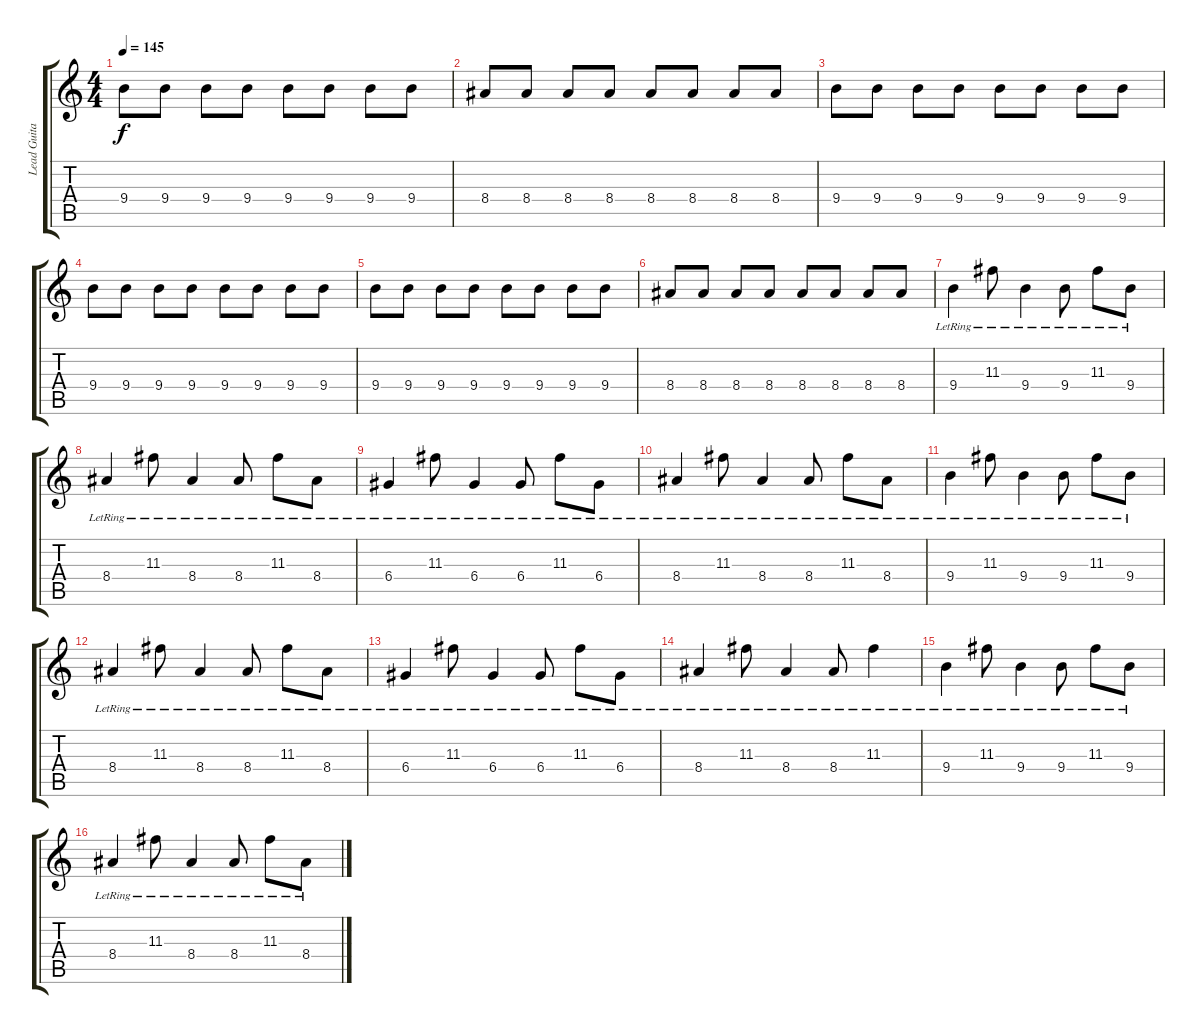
\track ("Lead Guitar" "Lead Guita") {instrument distortionguitar}
\staff {score tabs}
\tuning (E4 B3 G3 D3 A2 E2) {hide}
\ts (4 4)
\tempo 145
\clef g2
\ks c
9.4.8{dy f} 9.4.8 9.4.8 9.4.8 9.4.8 9.4.8 9.4.8 9.4.8 |
8.4.8 8.4.8 8.4.8 8.4.8 8.4.8 8.4.8 8.4.8 8.4.8 |
9.4.8 9.4.8 9.4.8 9.4.8 9.4.8 9.4.8 9.4.8 9.4.8 |
9.4.8 9.4.8 9.4.8 9.4.8 9.4.8 9.4.8 9.4.8 9.4.8 |
9.4.8 9.4.8 9.4.8 9.4.8 9.4.8 9.4.8 9.4.8 9.4.8 |
8.4.8 8.4.8 8.4.8 8.4.8 8.4.8 8.4.8 8.4.8 8.4.8 |
9.4{lr}.4{instrument acousticguitarsteel} 11.3{lr}.8 9.4{lr}.4 9.4{lr}.8 11.3{lr}.8 9.4{lr}.8 |
8.4{lr}.4 11.3{lr}.8 8.4{lr}.4 8.4{lr}.8 11.3{lr}.8 8.4{lr}.8 |
6.4{lr}.4 11.3{lr}.8 6.4{lr}.4 6.4{lr}.8 11.3{lr}.8 6.4{lr}.8 |
8.4{lr}.4 11.3{lr}.8 8.4{lr}.4 8.4{lr}.8 11.3{lr}.8 8.4{lr}.8 |
9.4{lr}.4{instrument acousticguitarsteel} 11.3{lr}.8 9.4{lr}.4 9.4{lr}.8 11.3{lr}.8 9.4{lr}.8 |
8.4{lr}.4 11.3{lr}.8 8.4{lr}.4 8.4{lr}.8 11.3{lr}.8 8.4{lr}.8 |
6.4{lr}.4 11.3{lr}.8 6.4{lr}.4 6.4{lr}.8 11.3{lr}.8 6.4{lr}.8 |
8.4{lr}.4 11.3{lr}.8 8.4{lr}.4 8.4{lr}.8 11.3{lr}.4 |
9.4{lr}.4{instrument acousticguitarsteel} 11.3{lr}.8 9.4{lr}.4 9.4{lr}.8 11.3{lr}.8 9.4{lr}.8 |
8.4{lr}.4 11.3{lr}.8 8.4{lr}.4 8.4{lr}.8 11.3{lr}.8 8.4{lr}.8
